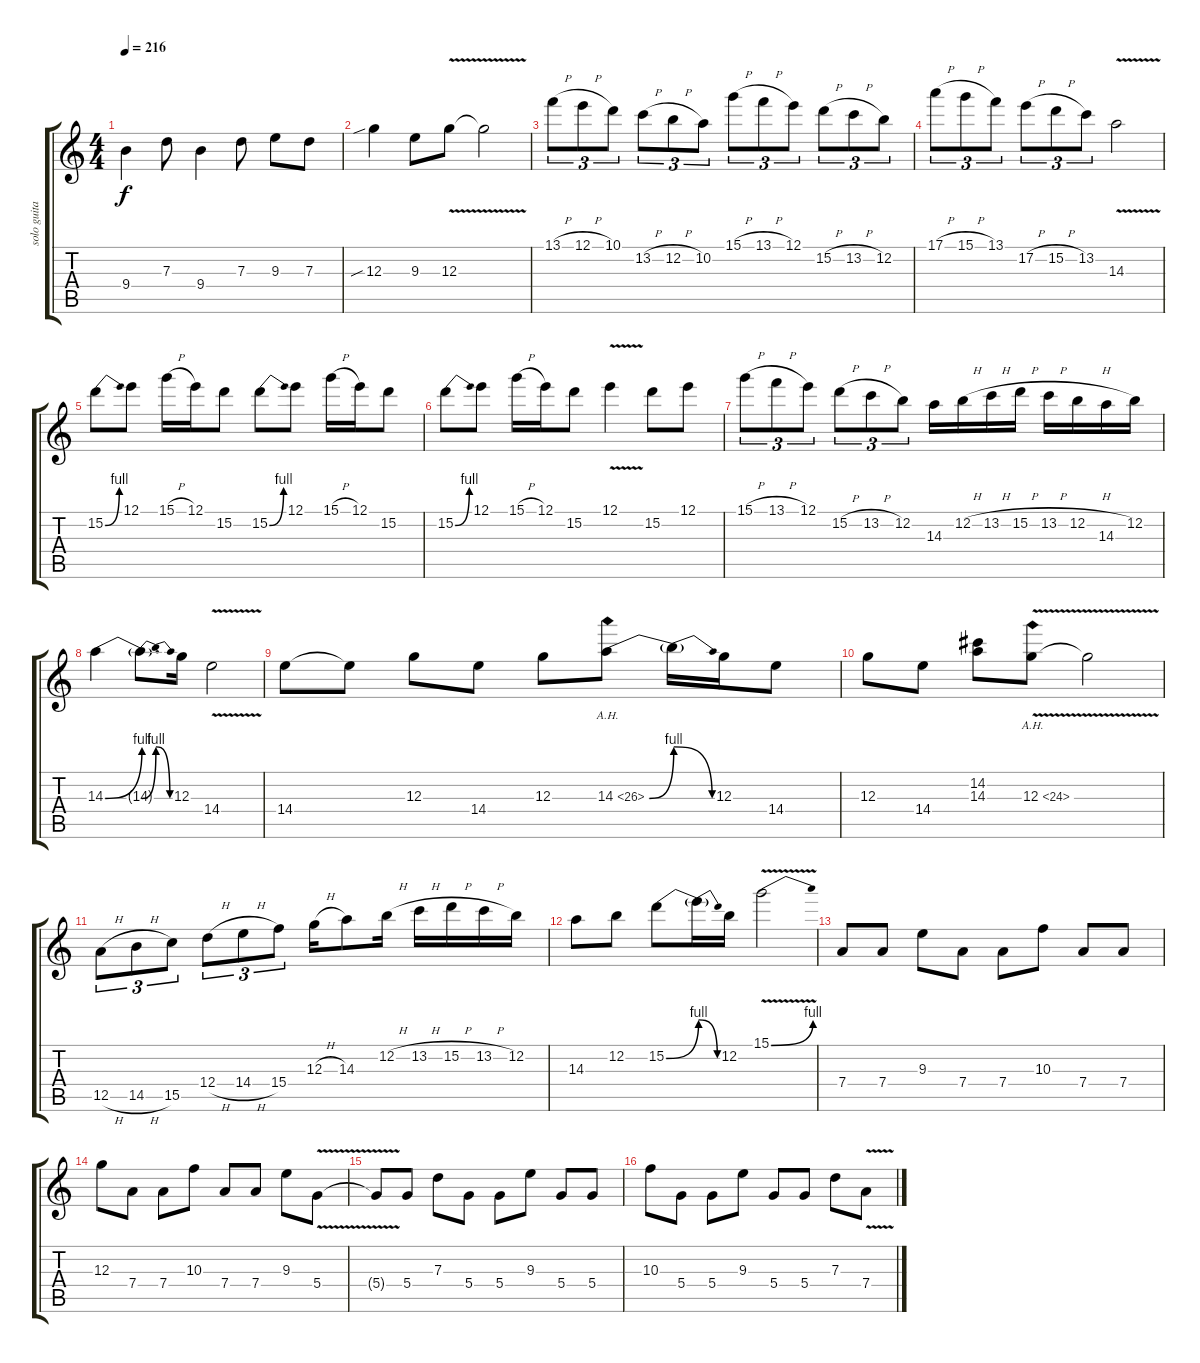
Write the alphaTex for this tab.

\track ("solo guitar" "solo guita") {instrument distortionguitar}
\staff {score tabs}
\tuning (E4 B3 G3 D3 A2 E2) {hide}
\ts (4 4)
\tempo 216
\clef g2
\ks c
9.4.4{dy f} 7.3.8 9.4.4 7.3.8 9.3.8 7.3.8 |
12.3{sib}.4 9.3.8 12.3{v}.8 12.3{t}.2 |
13.1{h}.8{tu (3 2)} 12.1{h}.8{tu (3 2)} 10.1.8{tu (3 2)} 13.2{h}.8{tu (3 2)} 12.2{h}.8{tu (3 2)} 10.2.8{tu (3 2)} 15.1{h}.8{tu (3 2)} 13.1{h}.8{tu (3 2)} 12.1.8{tu (3 2)} 15.2{h}.8{tu (3 2)} 13.2{h}.8{tu (3 2)} 12.2.8{tu (3 2)} |
17.1{h}.8{tu (3 2)} 15.1{h}.8{tu (3 2)} 13.1.8{tu (3 2)} 17.2{h}.8{tu (3 2)} 15.2{h}.8{tu (3 2)} 13.2.8{tu (3 2)} 14.3{v}.2 |
15.2{be (bend 0 0 60 4)}.8 12.1.8 15.1{h}.16 12.1.16 15.2.8 15.2{be (bend 0 0 60 4)}.8 12.1.8 15.1{h}.16 12.1.16 15.2.8 |
15.2{be (bend 0 0 60 4)}.8 12.1.8 15.1{h}.16 12.1.16 15.2.8 12.1{v}.4 15.2.8 12.1.8 |
15.1{h}.8{tu (3 2)} 13.1{h}.8{tu (3 2)} 12.1.8{tu (3 2)} 15.2{h}.8{tu (3 2)} 13.2{h}.8{tu (3 2)} 12.2.8{tu (3 2)} 14.3.16 12.2{h}.16 13.2{h}.16 15.2{h}.16 13.2{h}.16 12.2{h}.16 14.3.16 12.2.16 |
14.3{be (bend 0 0 60 4)}.4 14.3{be (bendrelease 0 0 20 4 35 4 60 0) t}.8{d} 12.3.16 14.4{v}.2 |
14.4.8 14.4{t}.8 12.3.8 14.4.8 12.3.8 14.3{be (bend 0 0 60 4) ah 12}.8 14.3{be (release 0 4 60 0) t}.16 12.3.16 14.4.8 |
12.3.8 14.4.8 (14.2 14.3).8 12.3{ah 12 v}.8 12.3{t}.2 |
12.5{h}.8{tu (3 2)} 14.5{h}.8{tu (3 2)} 15.5.8{tu (3 2)} 12.4{h}.8{tu (3 2)} 14.4{h}.8{tu (3 2)} 15.4.8{tu (3 2)} 12.3{h}.16 14.3.8 12.2{h}.16 13.2{h}.16 15.2{h}.16 13.2{h}.16 12.2.16 |
14.3.8 12.2.8 15.2{be (bend 0 0 60 4)}.8 15.2{be (release 0 4 60 0) t}.16 12.2.16 15.1{be (bend 0 0 60 4) v}.2 |
7.4.8 7.4.8 9.3.8 7.4.8 7.4.8 10.3.8 7.4.8 7.4.8 |
12.3.8 7.4.8 7.4.8 10.3.8 7.4.8 7.4.8 9.3.8 5.4{v}.8 |
5.4{t}.8 5.4.8 7.3.8 5.4.8 5.4.8 9.3.8 5.4.8 5.4.8 |
10.3.8 5.4.8 5.4.8 9.3.8 5.4.8 5.4.8 7.3.8 7.4{v}.8
